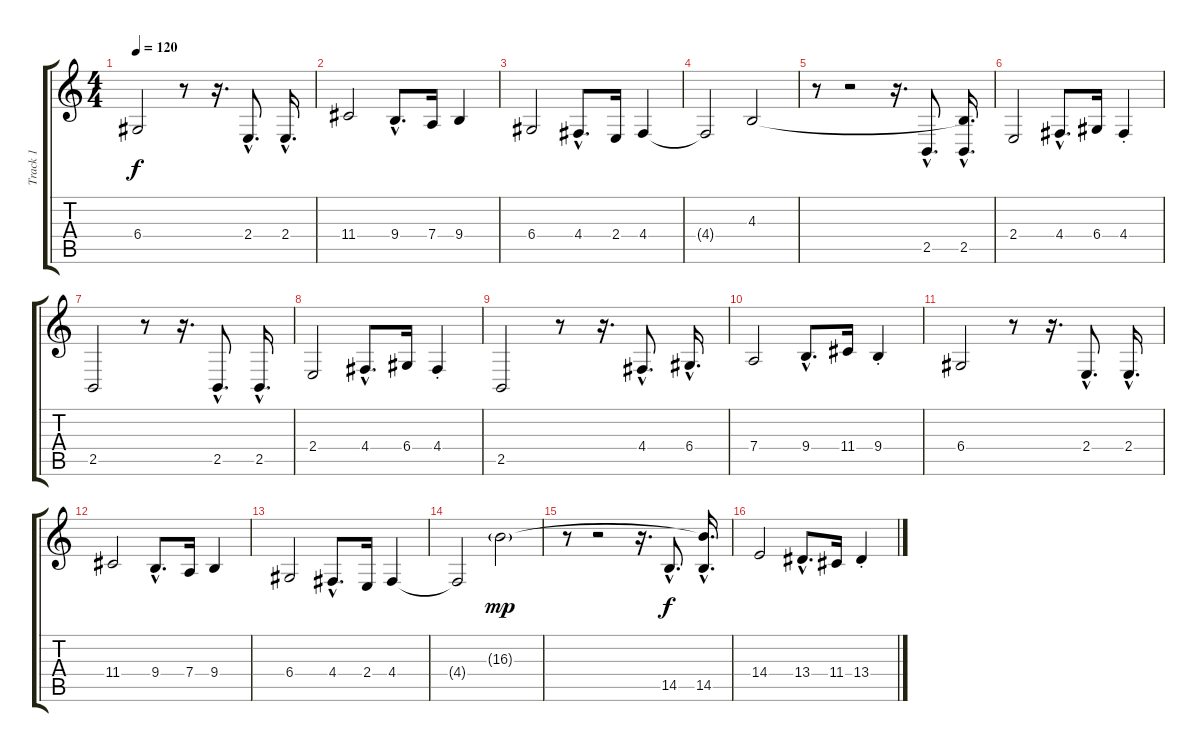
\track ("Track 1" "Track 1") {instrument honkytonkpiano}
\staff {score tabs}
\tuning (E4 B3 G3 D3 A2 E2) {hide}
\ts (4 4)
\tempo 120
\clef g2
\ks c
6.4.2{dy f} r.8 r.16{d} 2.4{hac}.8{d} 2.4{hac}.16{d} |
11.4.2 9.4{hac}.8{d} 7.4.16 9.4.4 |
6.4.2 4.4{hac}.8{d} 2.4.16 4.4.4 |
4.4{t}.2 4.3.2 |
r.8 r.2 r.16{d} 2.5{hac}.8{d} (4.3{hac t} 2.5{hac}).16{d} |
2.4.2 4.4{hac}.8{d} 6.4.16 4.4{st}.4 |
2.5.2 r.8 r.16{d} 2.5{hac}.8{d} 2.5{hac}.16{d} |
2.4.2 4.4{hac}.8{d} 6.4.16 4.4{st}.4 |
2.5.2 r.8 r.16{d} 4.4{hac}.8{d} 6.4{hac}.16{d} |
7.4.2 9.4{hac}.8{d} 11.4.16 9.4{st}.4 |
6.4.2 r.8 r.16{d} 2.4{hac}.8{d} 2.4{hac}.16{d} |
11.4.2 9.4{hac}.8{d} 7.4.16 9.4.4 |
6.4.2 4.4{hac}.8{d} 2.4.16 4.4.4 |
4.4{t}.2 16.3{g}.2{dy mp} |
r.8 r.2 r.16{d} 14.5{hac}.8{d dy f} (16.3{hac t} 14.5{hac}).16{d} |
14.4.2 13.4{hac}.8{d} 11.4.16 13.4{st}.4
